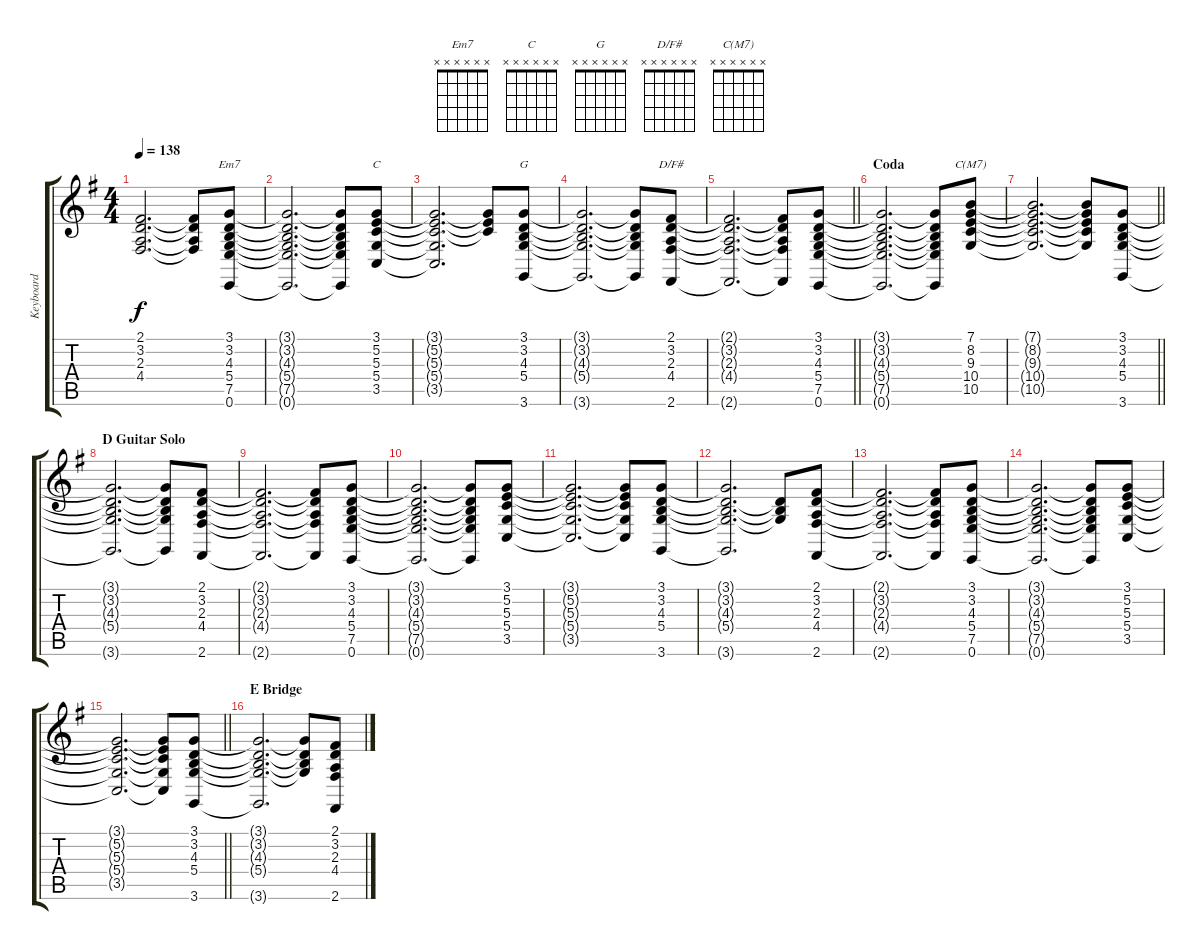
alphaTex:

\track ("Keyboard" "Keyboard") {instrument churchorgan}
\staff {score tabs}
\tuning (E4 B3 G3 D3 A2 E2) {hide}
\chord ("Em7" x x x x x x)
\chord ("C" x x x x x x)
\chord ("G" x x x x x x)
\chord ("D/F#" x x x x x x)
\chord ("C(M7)" x x x x x x)
\ts (4 4)
\tempo 138
\clef g2
\ks g
(2.1{t} 3.2{t} 2.3{t} 4.4{t}).2{d dy f} (2.1{t} 3.2{t} 2.3{t} 4.4{t}).8 (3.1 3.2 4.3 5.4 7.5 0.6).8{ch "Em7"} |
(3.1{t} 3.2{t} 4.3{t} 5.4{t} 7.5{t} 0.6{t}).2{d} (3.1{t} 3.2{t} 4.3{t} 5.4{t} 7.5{t} 0.6{t}).8 (3.1 5.2 5.3 5.4 3.5).8{ch "C"} |
(3.1{t} 5.2{t} 5.3{t} 5.4{t} 3.5{t}).2{d} (3.1{t} 5.2{t} 5.3{t}).8 (3.1 3.2 4.3 5.4 3.6).8{ch "G"} |
(3.1{t} 3.2{t} 4.3{t} 5.4{t} 3.6{t}).2{d} (3.1{t} 3.2{t} 4.3{t} 5.4{t} 3.6{t}).8 (2.1 3.2 2.3 4.4 2.6).8{ch "D/F#"} |
\barLineRight lightlight
(2.1{t} 3.2{t} 2.3{t} 4.4{t} 2.6{t}).2{d} (2.1{t} 3.2{t} 2.3{t} 4.4{t} 2.6{t}).8 (3.1 3.2 4.3 5.4 7.5 0.6).8 |
\section ("" "Coda")
(3.1{t} 3.2{t} 4.3{t} 5.4{t} 7.5{t} 0.6{t}).2{d} (3.1{t} 3.2{t} 4.3{t} 5.4{t} 7.5{t} 0.6{t}).8 (7.1 8.2 9.3 10.4 10.5).8{ch "C(M7)"} |
\barLineRight lightlight
(7.1{t} 8.2{t} 9.3{t} 10.4{t} 10.5{t}).2{d} (7.1{t} 8.2{t} 9.3{t} 10.4{t} 10.5{t}).8 (3.1 3.2 4.3 5.4 3.6).8 |
\section ("" "D Guitar Solo")
(3.1{t} 3.2{t} 4.3{t} 5.4{t} 3.6{t}).2{d} (3.1{t} 3.2{t} 4.3{t} 5.4{t} 3.6{t}).8 (2.1 3.2 2.3 4.4 2.6).8 |
(2.1{t} 3.2{t} 2.3{t} 4.4{t} 2.6{t}).2{d} (2.1{t} 3.2{t} 2.3{t} 4.4{t} 2.6{t}).8 (3.1 3.2 4.3 5.4 7.5 0.6).8 |
(3.1{t} 3.2{t} 4.3{t} 5.4{t} 7.5{t} 0.6{t}).2{d} (3.1{t} 3.2{t} 4.3{t} 5.4{t} 7.5{t} 0.6{t}).8 (3.1 5.2 5.3 5.4 3.5).8 |
(3.1{t} 5.2{t} 5.3{t} 5.4{t} 3.5{t}).2{d} (3.1{t} 5.2{t} 5.3{t} 5.4{t} 3.5{t}).8 (3.1 3.2 4.3 5.4 3.6).8 |
(3.1{t} 3.2{t} 4.3{t} 5.4{t} 3.6{t}).2{d} (3.2{t} 4.3{t} 5.4{t}).8 (2.1 3.2 2.3 4.4 2.6).8 |
(2.1{t} 3.2{t} 2.3{t} 4.4{t} 2.6{t}).2{d} (2.1{t} 3.2{t} 2.3{t} 4.4{t} 2.6{t}).8 (3.1 3.2 4.3 5.4 7.5 0.6).8 |
(3.1{t} 3.2{t} 4.3{t} 5.4{t} 7.5{t} 0.6{t}).2{d} (3.1{t} 3.2{t} 4.3{t} 5.4{t} 7.5{t} 0.6{t}).8 (3.1 5.2 5.3 5.4 3.5).8 |
\barLineRight lightlight
(3.1{t} 5.2{t} 5.3{t} 5.4{t} 3.5{t}).2{d} (3.1{t} 5.2{t} 5.3{t} 5.4{t} 3.5{t}).8 (3.1 3.2 4.3 5.4 3.6).8 |
\section ("" "E Bridge")
(3.1{t} 3.2{t} 4.3{t} 5.4{t} 3.6{t}).2{d} (3.1{t} 3.2{t} 4.3{t} 5.4{t}).8 (2.1 3.2 2.3 4.4 2.6).8
